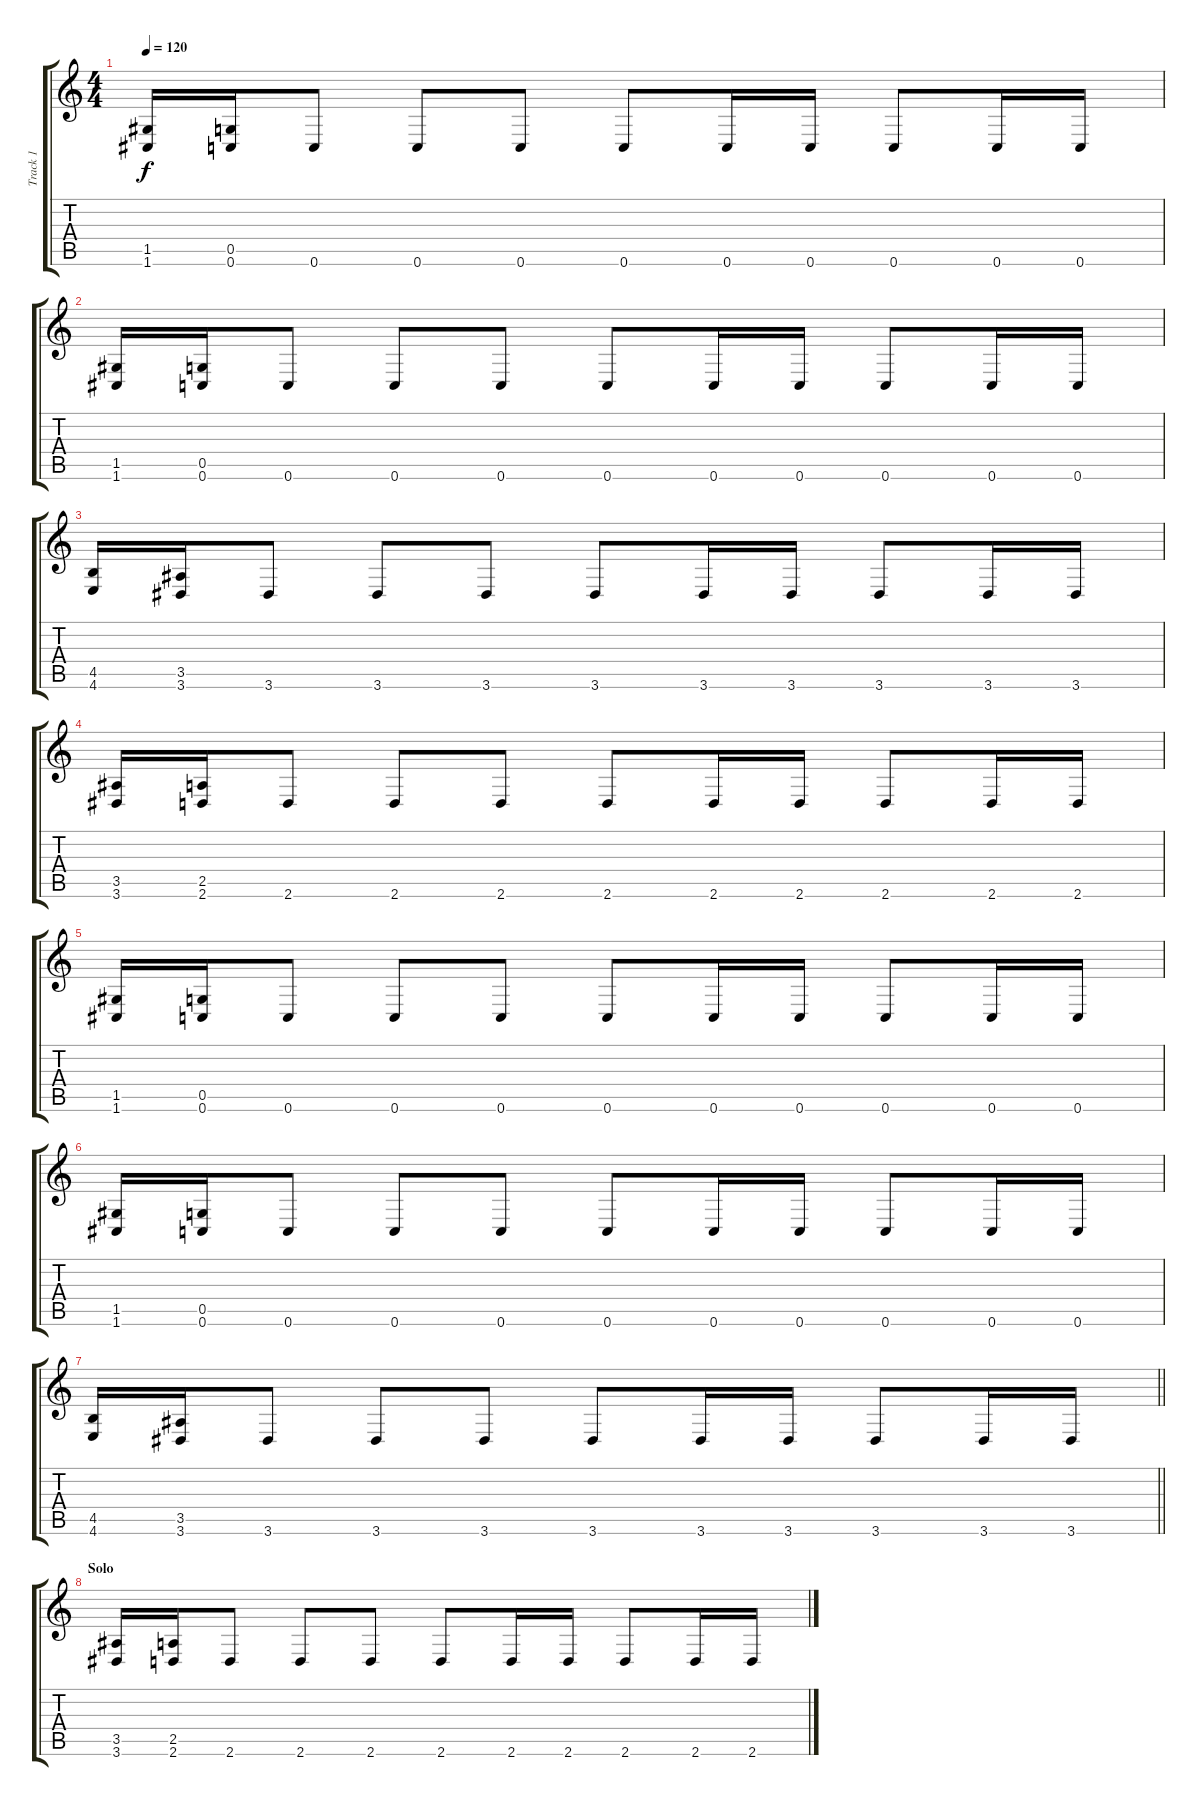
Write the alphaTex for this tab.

\track ("Track 1" "Track 1") {instrument distortionguitar}
\staff {score tabs}
\tuning (D4 A3 F3 C3 G2 C2) {hide}
\ts (4 4)
\tempo 120
\clef g2
\ks c
(1.5 1.6).16{dy f} (0.5 0.6).16 0.6.8 0.6.8 0.6.8 0.6.8 0.6.16 0.6.16 0.6.8 0.6.16 0.6.16 |
(1.5 1.6).16 (0.5 0.6).16 0.6.8 0.6.8 0.6.8 0.6.8 0.6.16 0.6.16 0.6.8 0.6.16 0.6.16 |
(4.5 4.6).16 (3.5 3.6).16 3.6.8 3.6.8 3.6.8 3.6.8 3.6.16 3.6.16 3.6.8 3.6.16 3.6.16 |
(3.5 3.6).16 (2.5 2.6).16 2.6.8 2.6.8 2.6.8 2.6.8 2.6.16 2.6.16 2.6.8 2.6.16 2.6.16 |
(1.5 1.6).16 (0.5 0.6).16 0.6.8 0.6.8 0.6.8 0.6.8 0.6.16 0.6.16 0.6.8 0.6.16 0.6.16 |
(1.5 1.6).16 (0.5 0.6).16 0.6.8 0.6.8 0.6.8 0.6.8 0.6.16 0.6.16 0.6.8 0.6.16 0.6.16 |
\barLineRight lightlight
(4.5 4.6).16 (3.5 3.6).16 3.6.8 3.6.8 3.6.8 3.6.8 3.6.16 3.6.16 3.6.8 3.6.16 3.6.16 |
\section ("" "Solo")
(3.5 3.6).16 (2.5 2.6).16 2.6.8 2.6.8 2.6.8 2.6.8 2.6.16 2.6.16 2.6.8 2.6.16 2.6.16
